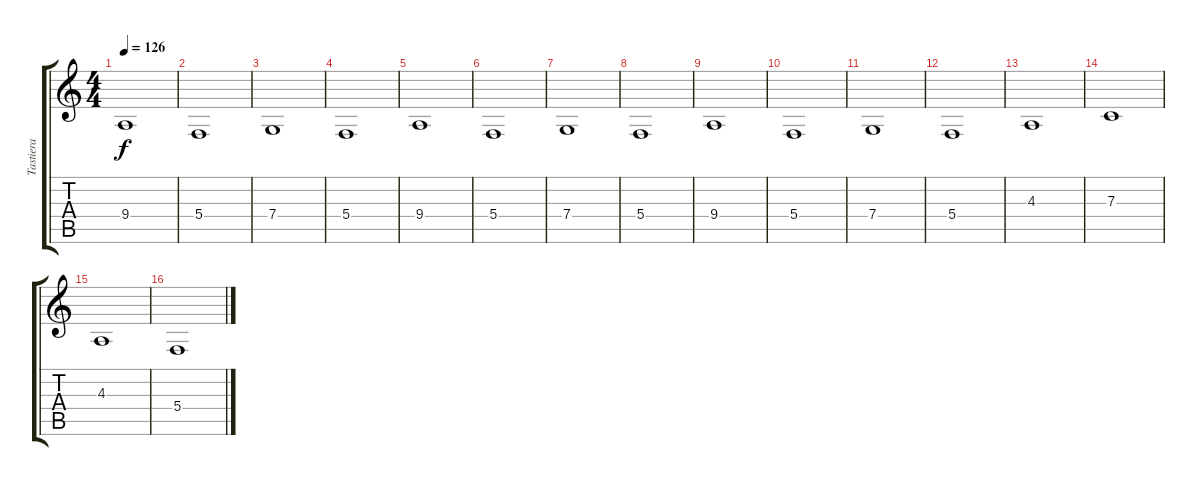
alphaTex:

\track ("Tastiera" "Tastiera") {instrument stringensemble1}
\staff {score tabs}
\tuning (D4 A3 F3 C3 G2 D2) {hide}
\ts (4 4)
\tempo 126
\clef g2
\ks c
9.4.1{dy f} |
5.4.1 |
7.4.1 |
5.4.1 |
9.4.1 |
5.4.1 |
7.4.1 |
5.4.1 |
9.4.1 |
5.4.1 |
7.4.1 |
5.4.1 |
4.3.1 |
7.3.1 |
4.3.1 |
5.4.1
